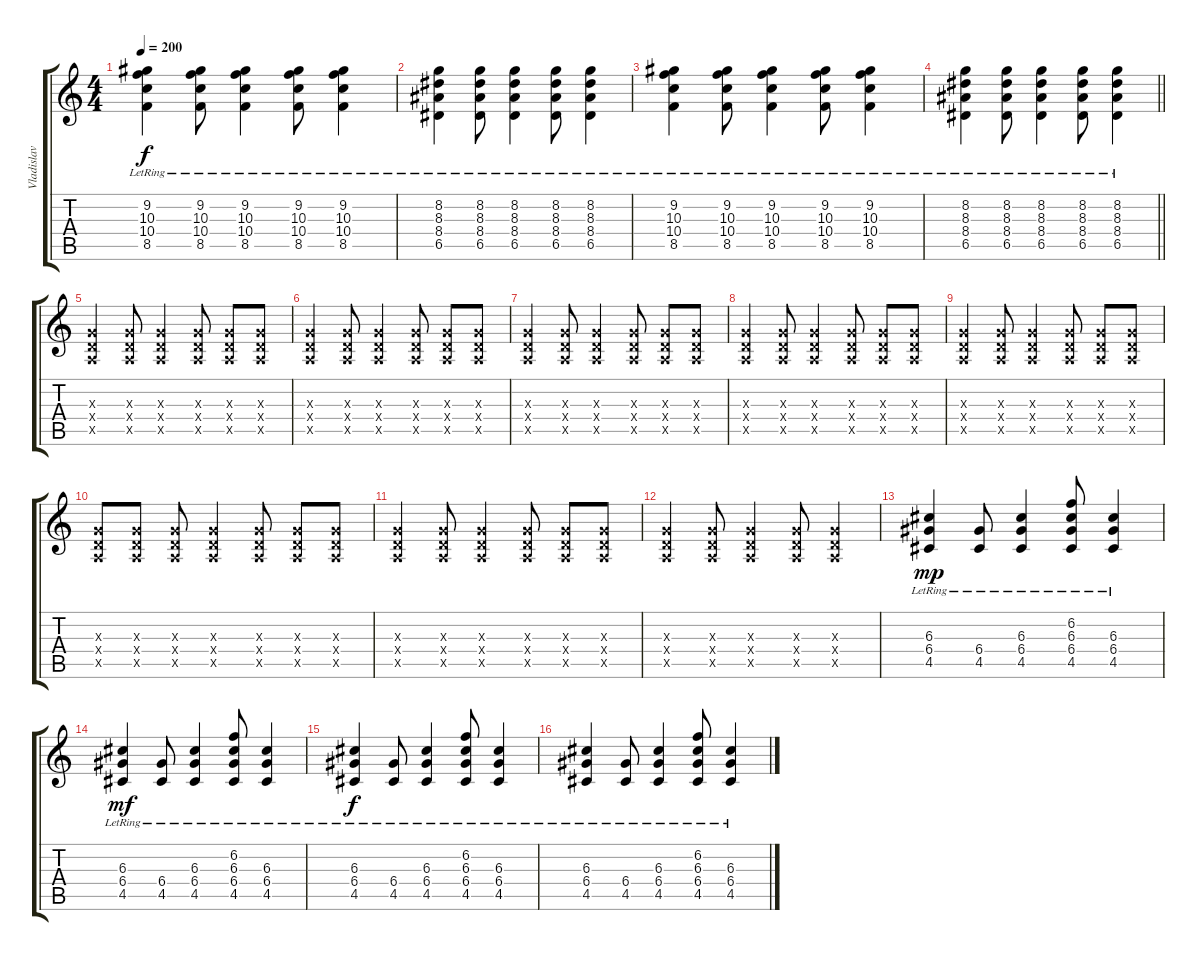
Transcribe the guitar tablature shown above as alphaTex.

\track ("Vladislav Parshin" "Vladislav ") {instrument electricguitarclean}
\staff {score tabs}
\tuning (E4 B3 G3 D3 A2 E2) {hide}
\ts (4 4)
\tempo 200
\clef g2
\ks c
(9.2{lr} 10.3{lr} 10.4{lr} 8.5{lr}).4{dy f} (9.2{lr} 10.3{lr} 10.4{lr} 8.5{lr}).8 (9.2{lr} 10.3{lr} 10.4{lr} 8.5{lr}).4 (9.2{lr} 10.3{lr} 10.4{lr} 8.5{lr}).8 (9.2{lr} 10.3{lr} 10.4{lr} 8.5{lr}).4 |
(8.2{lr} 8.3{lr} 8.4{lr} 6.5{lr}).4 (8.2{lr} 8.3{lr} 8.4{lr} 6.5{lr}).8 (8.2{lr} 8.3{lr} 8.4{lr} 6.5{lr}).4 (8.2{lr} 8.3{lr} 8.4{lr} 6.5{lr}).8 (8.2{lr} 8.3{lr} 8.4{lr} 6.5{lr}).4 |
(9.2{lr} 10.3{lr} 10.4{lr} 8.5{lr}).4 (9.2{lr} 10.3{lr} 10.4{lr} 8.5{lr}).8 (9.2{lr} 10.3{lr} 10.4{lr} 8.5{lr}).4 (9.2{lr} 10.3{lr} 10.4{lr} 8.5{lr}).8 (9.2{lr} 10.3{lr} 10.4{lr} 8.5{lr}).4 |
\barLineRight lightlight
(8.2{lr} 8.3{lr} 8.4{lr} 6.5{lr}).4 (8.2{lr} 8.3{lr} 8.4{lr} 6.5{lr}).8 (8.2{lr} 8.3{lr} 8.4{lr} 6.5{lr}).4 (8.2{lr} 8.3{lr} 8.4{lr} 6.5{lr}).8 (8.2{lr} 8.3{lr} 8.4{lr} 6.5{lr}).4 |
\section ("" "")
(0.3{x} 0.4{x} 0.5{x}).4 (0.3{x} 0.4{x} 0.5{x}).8 (0.3{x} 0.4{x} 0.5{x}).4 (0.3{x} 0.4{x} 0.5{x}).8 (0.3{x} 0.4{x} 0.5{x}).8 (0.3{x} 0.4{x} 0.5{x}).8 |
(0.3{x} 0.4{x} 0.5{x}).4 (0.3{x} 0.4{x} 0.5{x}).8 (0.3{x} 0.4{x} 0.5{x}).4 (0.3{x} 0.4{x} 0.5{x}).8 (0.3{x} 0.4{x} 0.5{x}).8 (0.3{x} 0.4{x} 0.5{x}).8 |
(0.3{x} 0.4{x} 0.5{x}).4 (0.3{x} 0.4{x} 0.5{x}).8 (0.3{x} 0.4{x} 0.5{x}).4 (0.3{x} 0.4{x} 0.5{x}).8 (0.3{x} 0.4{x} 0.5{x}).8 (0.3{x} 0.4{x} 0.5{x}).8 |
(0.3{x} 0.4{x} 0.5{x}).4 (0.3{x} 0.4{x} 0.5{x}).8 (0.3{x} 0.4{x} 0.5{x}).4 (0.3{x} 0.4{x} 0.5{x}).8 (0.3{x} 0.4{x} 0.5{x}).8 (0.3{x} 0.4{x} 0.5{x}).8 |
(0.3{x} 0.4{x} 0.5{x}).4 (0.3{x} 0.4{x} 0.5{x}).8 (0.3{x} 0.4{x} 0.5{x}).4 (0.3{x} 0.4{x} 0.5{x}).8 (0.3{x} 0.4{x} 0.5{x}).8 (0.3{x} 0.4{x} 0.5{x}).8 |
(0.3{x} 0.4{x} 0.5{x}).8 (0.3{x} 0.4{x} 0.5{x}).8 (0.3{x} 0.4{x} 0.5{x}).8 (0.3{x} 0.4{x} 0.5{x}).4 (0.3{x} 0.4{x} 0.5{x}).8 (0.3{x} 0.4{x} 0.5{x}).8 (0.3{x} 0.4{x} 0.5{x}).8 |
(0.3{x} 0.4{x} 0.5{x}).4 (0.3{x} 0.4{x} 0.5{x}).8 (0.3{x} 0.4{x} 0.5{x}).4 (0.3{x} 0.4{x} 0.5{x}).8 (0.3{x} 0.4{x} 0.5{x}).8 (0.3{x} 0.4{x} 0.5{x}).8 |
(0.3{x} 0.4{x} 0.5{x}).4 (0.3{x} 0.4{x} 0.5{x}).8 (0.3{x} 0.4{x} 0.5{x}).4 (0.3{x} 0.4{x} 0.5{x}).8 (0.3{x} 0.4{x} 0.5{x}).4 |
(6.3{lr} 6.4{lr} 4.5{lr}).4{dy mp} (6.4{lr} 4.5{lr}).8 (6.3{lr} 6.4{lr} 4.5{lr}).4 (6.2{lr} 6.3{lr} 6.4{lr} 4.5{lr}).8 (6.3{lr} 6.4{lr} 4.5{lr}).4 |
(6.3{lr} 6.4{lr} 4.5{lr}).4{dy mf} (6.4{lr} 4.5{lr}).8 (6.3{lr} 6.4{lr} 4.5{lr}).4 (6.2{lr} 6.3{lr} 6.4{lr} 4.5{lr}).8 (6.3{lr} 6.4{lr} 4.5{lr}).4 |
(6.3{lr} 6.4{lr} 4.5{lr}).4{dy f} (6.4{lr} 4.5{lr}).8 (6.3{lr} 6.4{lr} 4.5{lr}).4 (6.2{lr} 6.3{lr} 6.4{lr} 4.5{lr}).8 (6.3{lr} 6.4{lr} 4.5{lr}).4 |
(6.3{lr} 6.4{lr} 4.5{lr}).4 (6.4{lr} 4.5{lr}).8 (6.3{lr} 6.4{lr} 4.5{lr}).4 (6.2{lr} 6.3{lr} 6.4{lr} 4.5{lr}).8 (6.3{lr} 6.4{lr} 4.5{lr}).4
